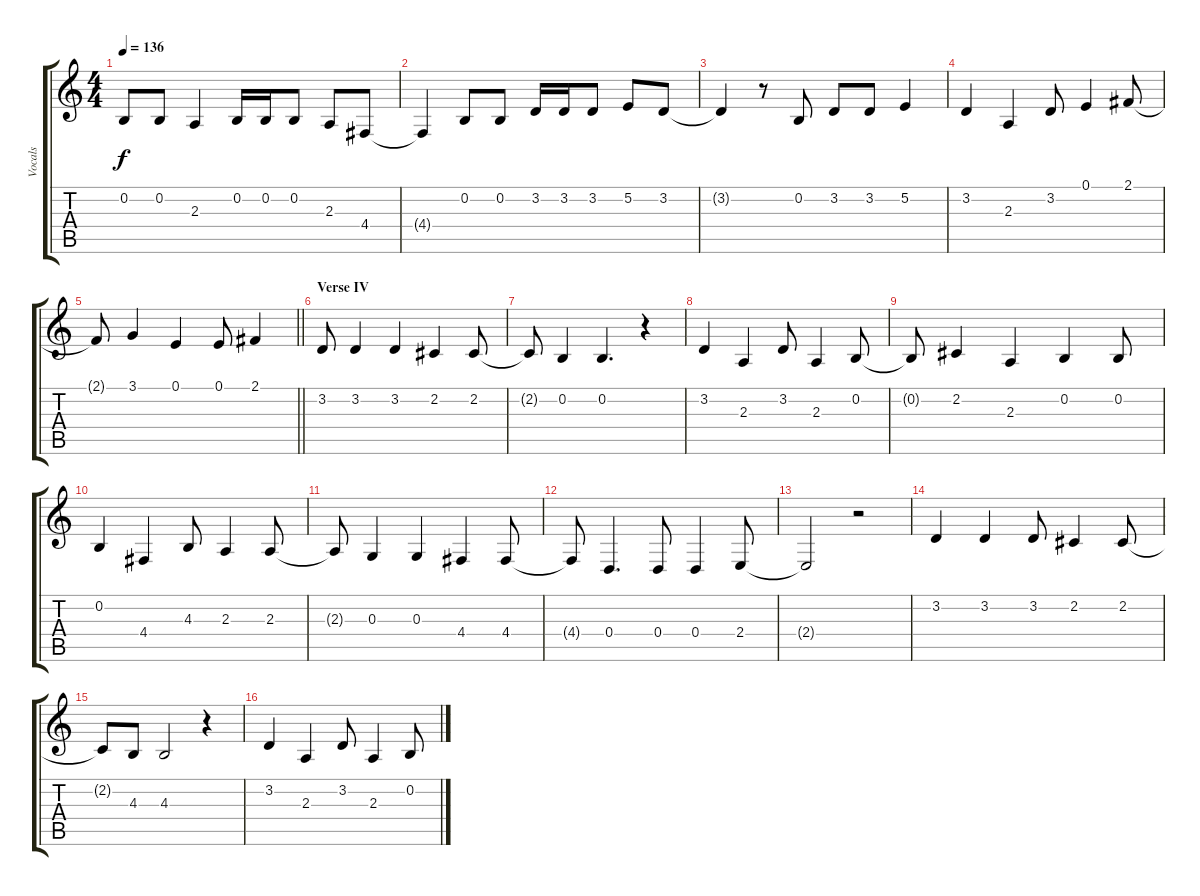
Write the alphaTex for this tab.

\track ("Vocals" "Vocals") {instrument tenorsax}
\staff {score tabs}
\tuning (E4 B3 G3 D3 A2 E2) {hide}
\ts (4 4)
\tempo 136
\clef g2
\ks c
0.2{t}.8{dy f} 0.2.8 2.3.4 0.2.16 0.2.16 0.2.8 2.3.8 4.4.8 |
4.4{t}.4 0.2.8 0.2.8 3.2.16 3.2.16 3.2.8 5.2.8 3.2.8 |
3.2{t}.4 r.8 0.2.8 3.2.8 3.2.8 5.2.4 |
3.2.4 2.3.4 3.2.8 0.1.4 2.1.8 |
\barLineRight lightlight
2.1{t}.8 3.1.4 0.1.4 0.1.8 2.1.4 |
\section ("" "Verse IV")
3.2.8 3.2.4 3.2.4 2.2.4 2.2.8 |
2.2{t}.8 0.2.4 0.2.4{d} r.4 |
3.2.4 2.3.4 3.2.8 2.3.4 0.2.8 |
0.2{t}.8 2.2.4 2.3.4 0.2.4 0.2.8 |
0.2.4 4.4.4 4.3.8 2.3.4 2.3.8 |
2.3{t}.8 0.3.4 0.3.4 4.4.4 4.4.8 |
4.4{t}.8 0.4.4{d} 0.4.8 0.4.4 2.4.8 |
2.4{t}.2 r.2 |
3.2.4 3.2.4 3.2.8 2.2.4 2.2.8 |
2.2{t}.8 4.3.8 4.3.2 r.4 |
3.2.4 2.3.4 3.2.8 2.3.4 0.2.8
